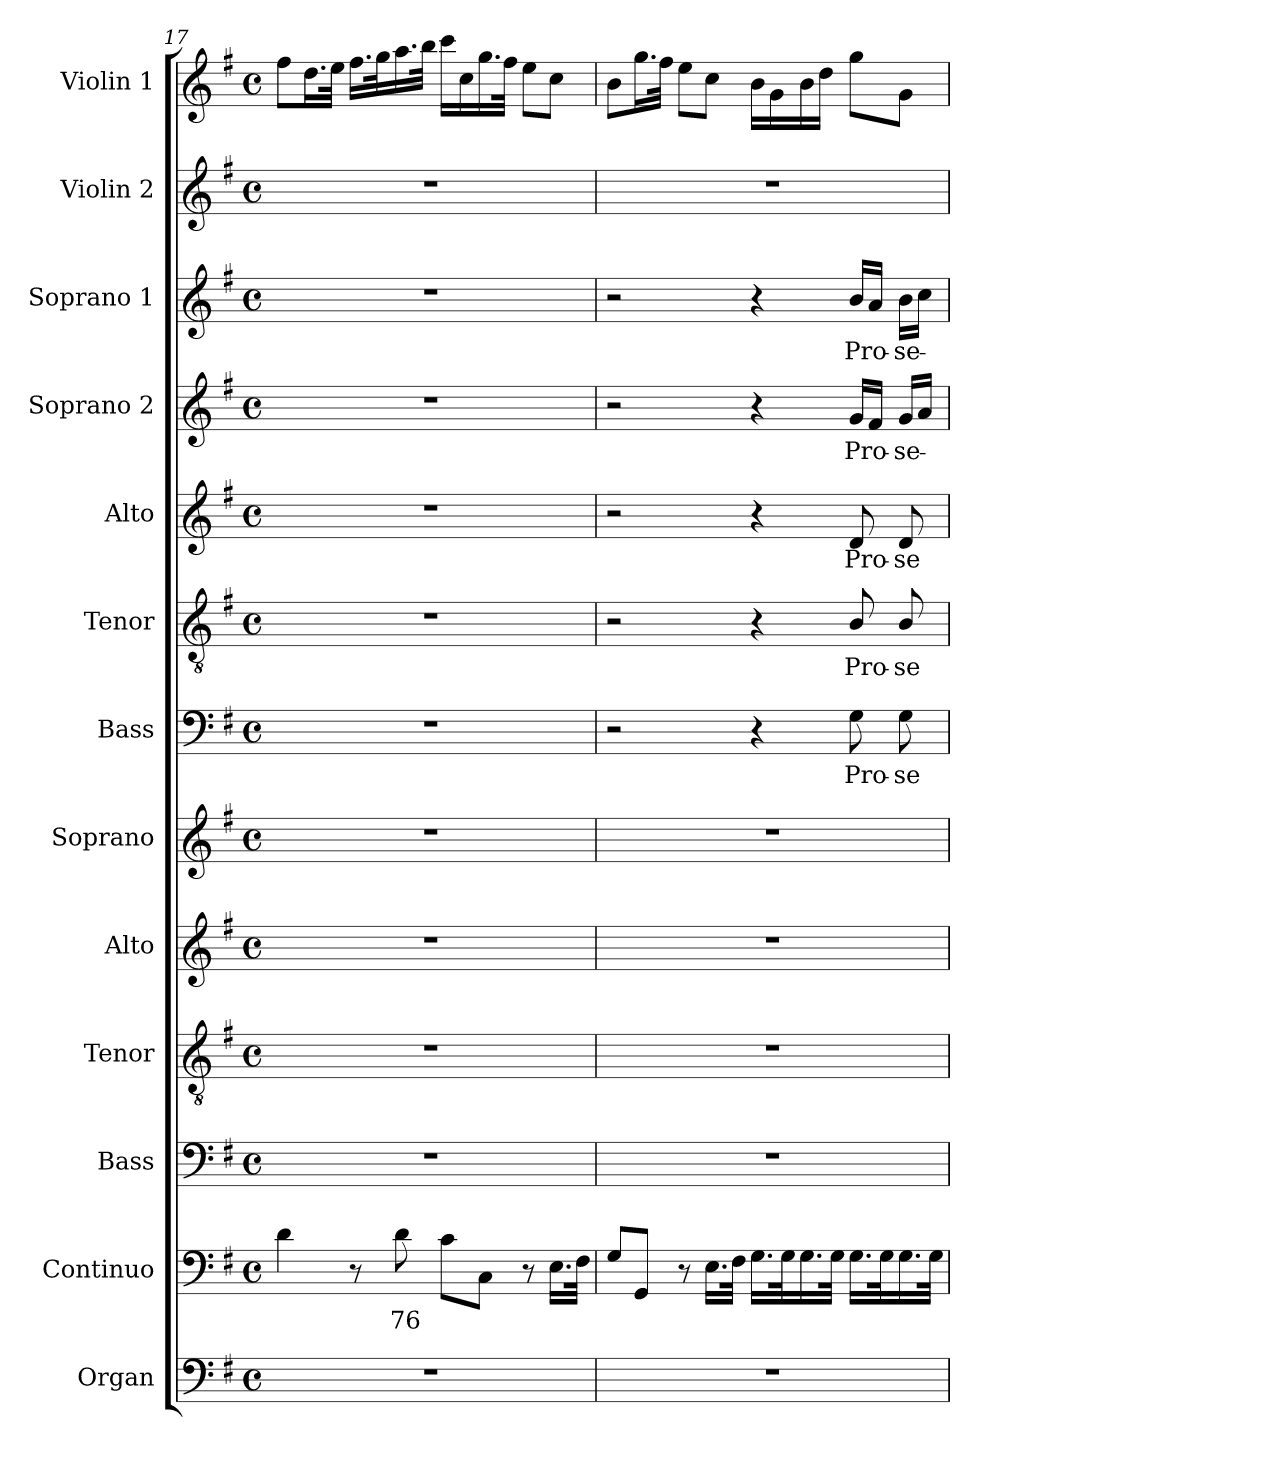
**kern	**kern	**text	**kern	**kern	**kern	**kern	**kern	**text	**kern	**text	**kern	**text	**kern	**text	**kern	**text	**kern	**kern
*part13	*part12	*part12	*part11	*part10	*part9	*part8	*part7	*part7	*part6	*part6	*part5	*part5	*part4	*part4	*part3	*part3	*part2	*part1
*staff13	*staff12	*staff12	*staff11	*staff10	*staff9	*staff8	*staff7	*staff7	*staff6	*staff6	*staff5	*staff5	*staff4	*staff4	*staff3	*staff3	*staff2	*staff1
*I"Organ	*I"Continuo	*	*I"Bass	*I"Tenor	*I"Alto	*I"Soprano	*I"Bass	*	*I"Tenor	*	*I"Alto	*	*I"Soprano 2	*	*I"Soprano 1	*	*I"Violin 2	*I"Violin 1
*I'Org.	*I'Cont.	*	*I'B.	*I'T.	*I'A.	*I'S.	*I'B.	*	*I'T.	*	*I'A.	*	*I'S2.	*	*I'S1.	*	*I'Vln. 2	*I'Vln. 1
!!LO:PB:g=z
*clefF4	*clefF4	*	*clefF4	*clefGv2	*clefG2	*clefG2	*clefF4	*	*clefGv2	*	*clefG2	*	*clefG2	*	*clefG2	*	*clefG2	*clefG2
*	*	*	*	*ITrd7c12	*	*	*	*	*ITrd7c12	*	*	*	*	*	*	*	*	*
*k[f#]	*k[f#]	*	*k[f#]	*k[f#]	*k[f#]	*k[f#]	*k[f#]	*	*k[f#]	*	*k[f#]	*	*k[f#]	*	*k[f#]	*	*k[f#]	*k[f#]
*G:	*G:	*	*G:	*G:	*G:	*G:	*G:	*	*G:	*	*G:	*	*G:	*	*G:	*	*G:	*G:
*M4/4	*M4/4	*	*M4/4	*M4/4	*M4/4	*M4/4	*M4/4	*	*M4/4	*	*M4/4	*	*M4/4	*	*M4/4	*	*M4/4	*M4/4
*met(c)	*met(c)	*	*met(c)	*met(c)	*met(c)	*met(c)	*met(c)	*	*met(c)	*	*met(c)	*	*met(c)	*	*met(c)	*	*met(c)	*met(c)
=17	=17	=17	=17	=17	=17	=17	=17	=17	=17	=17	=17	=17	=17	=17	=17	=17	=17	=17
1r	4di\	.	1r	1r	1r	1r	1r	.	1r	.	1r	.	1r	.	1r	.	1r	8ff#i\L
.	.	.	.	.	.	.	.	.	.	.	.	.	.	.	.	.	.	16.ddi\L
.	.	.	.	.	.	.	.	.	.	.	.	.	.	.	.	.	.	32eei\JJk
.	8r	.	.	.	.	.	.	.	.	.	.	.	.	.	.	.	.	16.ff#i\LL
.	.	.	.	.	.	.	.	.	.	.	.	.	.	.	.	.	.	32ggi\k
!	!	!LO:LY:b:color=#000000	!	!	!	!	!	!	!	!	!	!	!	!	!	!	!	!
.	8di\	76	.	.	.	.	.	.	.	.	.	.	.	.	.	.	.	16.aai\
.	.	.	.	.	.	.	.	.	.	.	.	.	.	.	.	.	.	32bbi\JJk
.	8ci\L	.	.	.	.	.	.	.	.	.	.	.	.	.	.	.	.	16ccci\LL
.	.	.	.	.	.	.	.	.	.	.	.	.	.	.	.	.	.	16cci\
.	8Ci\J	.	.	.	.	.	.	.	.	.	.	.	.	.	.	.	.	16.ggi\
.	.	.	.	.	.	.	.	.	.	.	.	.	.	.	.	.	.	32ff#i\JJk
.	8r	.	.	.	.	.	.	.	.	.	.	.	.	.	.	.	.	8eei\L
.	16.Ei\LL	.	.	.	.	.	.	.	.	.	.	.	.	.	.	.	.	8cci\J
.	32F#i\JJk	.	.	.	.	.	.	.	.	.	.	.	.	.	.	.	.	.
=18	=18	=18	=18	=18	=18	=18	=18	=18	=18	=18	=18	=18	=18	=18	=18	=18	=18	=18
1r	8Gi/L	.	1r	1r	1r	1r	2r	.	2r	.	2r	.	2r	.	2r	.	1r	8bi\L
.	8GGi/J	.	.	.	.	.	.	.	.	.	.	.	.	.	.	.	.	16.ggi\L
.	.	.	.	.	.	.	.	.	.	.	.	.	.	.	.	.	.	32ff#i\JJk
.	8r	.	.	.	.	.	.	.	.	.	.	.	.	.	.	.	.	8eei\L
.	16.Ei\LL	.	.	.	.	.	.	.	.	.	.	.	.	.	.	.	.	8cci\J
.	32F#i\JJk	.	.	.	.	.	.	.	.	.	.	.	.	.	.	.	.	.
.	16.Gi\LL	.	.	.	.	.	4r	.	4r	.	4r	.	4r	.	4r	.	.	16bi\LL
.	.	.	.	.	.	.	.	.	.	.	.	.	.	.	.	.	.	16gi\
.	32Gi\k	.	.	.	.	.	.	.	.	.	.	.	.	.	.	.	.	.
.	16.Gi\	.	.	.	.	.	.	.	.	.	.	.	.	.	.	.	.	16bi\
.	.	.	.	.	.	.	.	.	.	.	.	.	.	.	.	.	.	16ddi\JJ
.	32Gi\JJk	.	.	.	.	.	.	.	.	.	.	.	.	.	.	.	.	.
!	!	!	!	!	!	!	!	!LO:LY:b:color=#000000	!	!	!	!	!	!	!	!	!	!
!	!	!	!	!	!	!	!	!	!	!LO:LY:b:color=#000000	!	!	!	!	!	!	!	!
!	!	!	!	!	!	!	!	!	!	!	!	!LO:LY:b:color=#000000	!	!	!	!	!	!
!	!	!	!	!	!	!	!	!	!	!	!	!	!	!LO:LY:b:color=#000000	!	!	!	!
!	!	!	!	!	!	!	!	!	!	!	!	!	!	!	!	!LO:LY:b:color=#000000	!	!
.	16.Gi\LL	.	.	.	.	.	8Gi\	Pro-	8BBi/	Pro-	8di/	Pro-	16gi/LL	Pro-	16bi/LL	Pro-	.	8ggi\L
.	.	.	.	.	.	.	.	.	.	.	.	.	16f#i/JJ	.	16ai/JJ	.	.	.
.	32Gi\k	.	.	.	.	.	.	.	.	.	.	.	.	.	.	.	.	.
!	!	!	!	!	!	!	!	!LO:LY:b:color=#000000	!	!	!	!	!	!	!	!	!	!
!	!	!	!	!	!	!	!	!	!	!LO:LY:b:color=#000000	!	!	!	!	!	!	!	!
!	!	!	!	!	!	!	!	!	!	!	!	!LO:LY:b:color=#000000	!	!	!	!	!	!
!	!	!	!	!	!	!	!	!	!	!	!	!	!	!LO:LY:b:color=#000000	!	!	!	!
!	!	!	!	!	!	!	!	!	!	!	!	!	!	!	!	!LO:LY:b:color=#000000	!	!
.	16.Gi\	.	.	.	.	.	8Gi\	-se-	8BBi/	-se-	8di/	-se-	16gi/LL	-se-	16bi\LL	-se-	.	8gi\J
.	.	.	.	.	.	.	.	.	.	.	.	.	16ai/JJ	.	16cci\JJ	.	.	.
.	32Gi\JJk	.	.	.	.	.	.	.	.	.	.	.	.	.	.	.	.	.
=	=	=	=	=	=	=	=	=	=	=	=	=	=	=	=	=	=	=
*-	*-	*-	*-	*-	*-	*-	*-	*-	*-	*-	*-	*-	*-	*-	*-	*-	*-	*-
